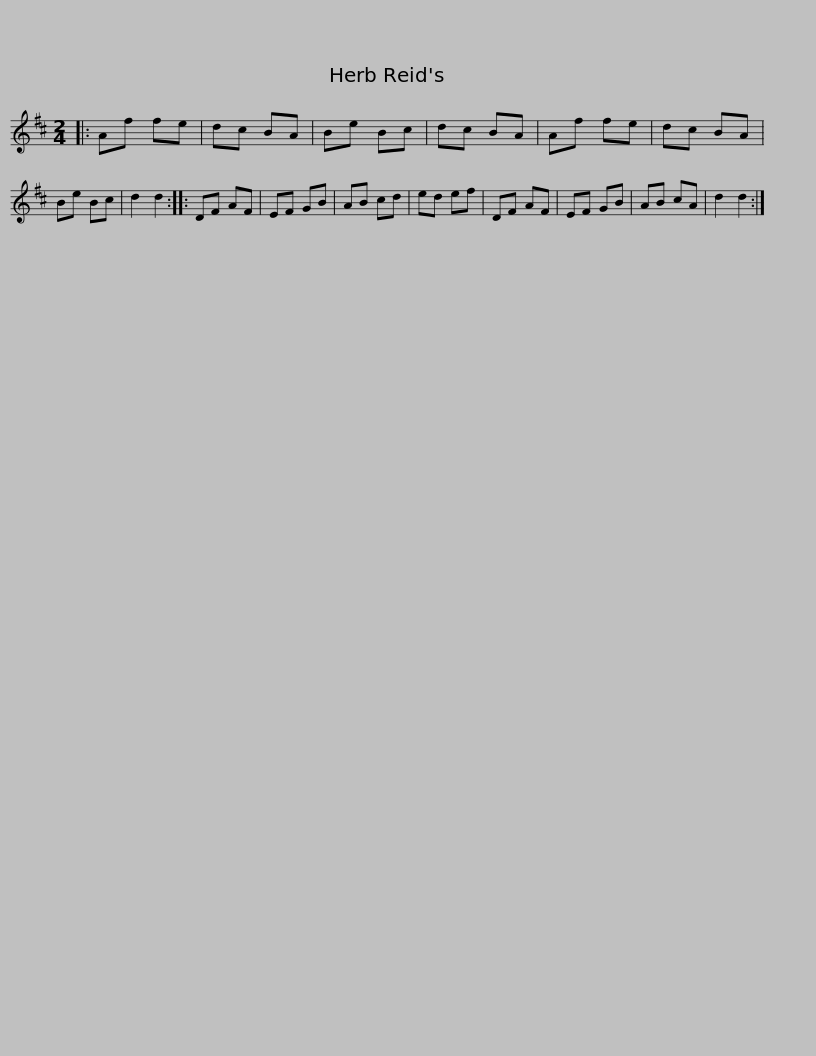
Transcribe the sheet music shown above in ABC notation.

X:1
L:1/8
M:2/4
I:linebreak $
K:D
V:1 treble
V:1
|: Af fe | dc BA | Be Bc | dc BA | Af fe | %5
 dc BA | Be Bc | d2 d2 :: DF AF | EF GB |$ %10
 AB cd | ed ef | DF AF | EF GB | AB cA | %15
 d2 d2 :| %16
